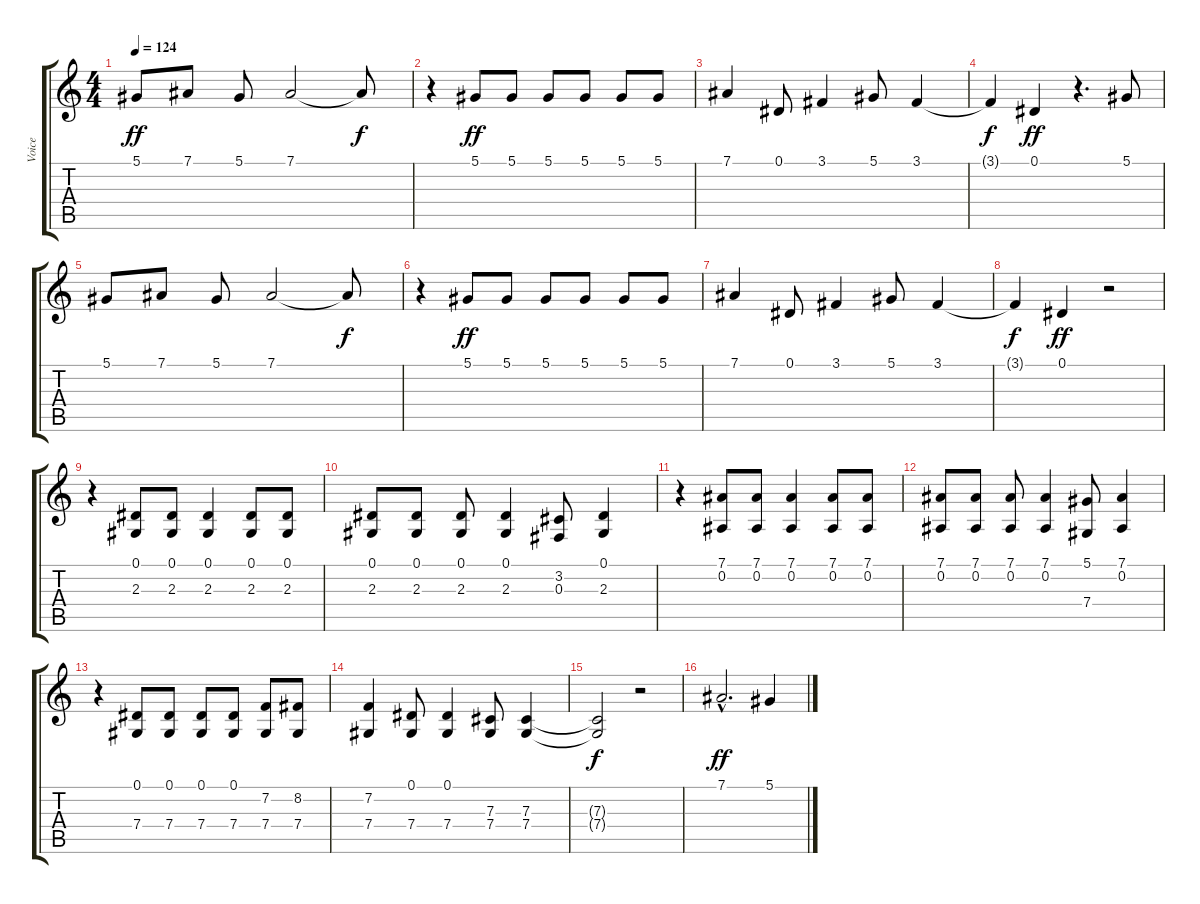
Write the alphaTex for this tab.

\track ("Voice" "Voice") {instrument synthvoice}
\staff {score tabs}
\tuning (Eb4 Bb3 Gb3 Db3 Ab2 Eb2) {hide}
\ts (4 4)
\tempo 124
\clef g2
\ks c
5.1.8{dy ff} 7.1.8 5.1.8 7.1.2 7.1{t}.8{dy f} |
r.4 5.1.8{dy ff} 5.1.8 5.1.8 5.1.8 5.1.8 5.1.8 |
7.1.4 0.1.8 3.1.4 5.1.8 3.1.4 |
3.1{t}.4{dy f} 0.1.4{dy ff} r.4{d} 5.1.8 |
5.1.8 7.1.8 5.1.8 7.1.2 7.1{t}.8{dy f} |
r.4 5.1.8{dy ff} 5.1.8 5.1.8 5.1.8 5.1.8 5.1.8 |
7.1.4 0.1.8 3.1.4 5.1.8 3.1.4 |
3.1{t}.4{dy f} 0.1.4{dy ff} r.2 |
r.4 (0.1 2.3).8 (0.1 2.3).8 (0.1 2.3).4 (0.1 2.3).8 (0.1 2.3).8 |
(0.1 2.3).8 (0.1 2.3).8 (0.1 2.3).8 (0.1 2.3).4 (3.2 0.3).8 (0.1 2.3).4 |
r.4 (7.1 0.2).8 (7.1 0.2).8 (7.1 0.2).4 (7.1 0.2).8 (7.1 0.2).8 |
(7.1 0.2).8 (7.1 0.2).8 (7.1 0.2).8 (7.1 0.2).4 (5.1 7.4).8 (7.1 0.2).4 |
r.4 (0.1 7.4).8 (0.1 7.4).8 (0.1 7.4).8 (0.1 7.4).8 (7.2 7.4).8 (8.2 7.4).8 |
(7.2 7.4).4 (0.1 7.4).8 (0.1 7.4).4 (7.3 7.4).8 (7.3 7.4).4 |
(7.3{t} 7.4{t}).2{dy f} r.2 |
7.1{hac}.2{d dy ff} 5.1.4
